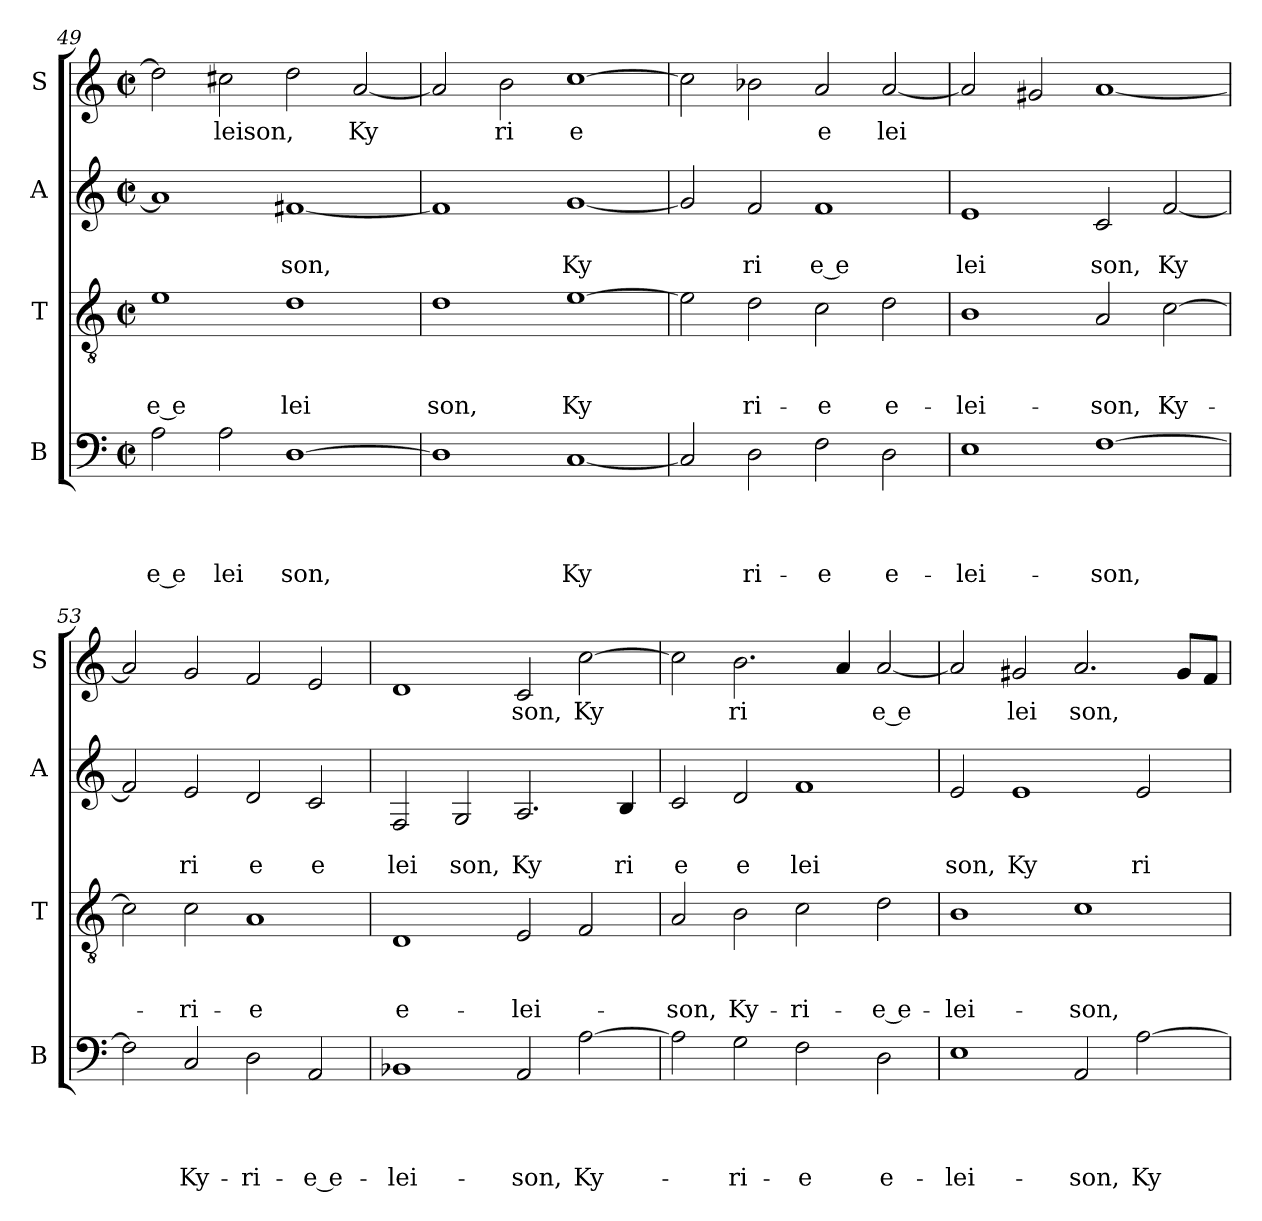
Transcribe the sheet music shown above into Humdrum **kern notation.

**kern	**text	**text	**text	**text	**kern	**text	**text	**text	**kern	**text	**text	**kern	**text
*part4	*part4	*part4	*part4	*part4	*part3	*part3	*part3	*part3	*part2	*part2	*part2	*part1	*part1
*staff4	*staff4	*staff4	*staff4	*staff4	*staff3	*staff3	*staff3	*staff3	*staff2	*staff2	*staff2	*staff1	*staff1
*I"B	*	*	*	*	*I"T	*	*	*	*I"A	*	*	*I"S	*
*I'B	*	*	*	*	*I'T	*	*	*	*I'A	*	*	*I'S	*
*clefF4	*	*	*	*	*clefGv2	*	*	*	*clefG2	*	*	*clefG2	*
*k[]	*	*	*	*	*k[]	*	*	*	*k[]	*	*	*k[]	*
*C:	*	*	*	*	*C:	*	*	*	*C:	*	*	*C:	*
*M2/2	*	*	*	*	*M2/2	*	*	*	*M2/2	*	*	*M2/2	*
*met(c|)	*	*	*	*	*met(c|)	*	*	*	*met(c|)	*	*	*met(c|)	*
=49	=49	=49	=49	=49	=49	=49	=49	=49	=49	=49	=49	=49	=49
!	!	!	!	!LO:LY:b:rj	!	!	!	!LO:LY:b:rj	!	!	!	!	!
2A\	.	.	.	e e	1e	.	.	e e	1a]	.	.	2dd\]	.
!	!	!	!	!LO:LY:b	!	!	!	!	!	!	!	!	!LO:LY:b
2A\	.	.	.	lei	.	.	.	.	.	.	.	2cc#\	leison,
!	!	!	!	!LO:LY:b	!	!	!	!LO:LY:b	!	!	!LO:LY:b	!	!
[>1D	.	.	.	son,	1d	.	.	lei	[<1f#X	.	son,	2dd\	.
!	!	!	!	!	!	!	!	!	!	!	!	!	!LO:LY:b
.	.	.	.	.	.	.	.	.	.	.	.	[<2a/	Ky
=50	=50	=50	=50	=50	=50	=50	=50	=50	=50	=50	=50	=50	=50
!	!	!	!	!	!	!	!	!LO:LY:b	!	!	!	!	!
1D]	.	.	.	.	1d	.	.	son,	1f#]	.	.	2a/]	.
!	!	!	!	!	!	!	!	!	!	!	!	!	!LO:LY:b
.	.	.	.	.	.	.	.	.	.	.	.	2b\	ri
!	!	!	!	!LO:LY:b	!	!	!	!LO:LY:b	!	!	!LO:LY:b	!	!LO:LY:b:rj
[<1C	.	.	.	Ky	[<1e	.	.	Ky	[<1g	.	Ky	[<1cc	e
!!LO:LB:g=z
=51	=51	=51	=51	=51	=51	=51	=51	=51	=51	=51	=51	=51	=51
2C/]	.	.	.	.	2e\]	.	.	.	2g/]	.	.	2cc\]	.
!	!	!	!	!LO:LY:b	!	!	!	!LO:LY:b	!	!	!LO:LY:b	!	!
2D\	.	.	.	ri-	2d\	.	.	ri-	2f/	.	ri	2b-\	.
!	!	!	!	!LO:LY:b	!	!	!	!LO:LY:b	!	!	!LO:LY:b:rj	!	!LO:LY:b
2F\	.	.	.	-e	2c\	.	.	-e	1f	.	e e	2a/	e
!	!	!	!	!LO:LY:b	!	!	!	!LO:LY:b	!	!	!	!	!LO:LY:b
2D\	.	.	.	e-	2d\	.	.	e-	.	.	.	[<2a/	lei
=52	=52	=52	=52	=52	=52	=52	=52	=52	=52	=52	=52	=52	=52
!	!	!	!	!LO:LY:b	!	!	!	!LO:LY:b	!	!	!LO:LY:b	!	!
1E	.	.	.	-lei-	1B	.	.	-lei-	1e	.	lei	2a/]	.
.	.	.	.	.	.	.	.	.	.	.	.	2g#/	.
!	!	!	!	!LO:LY:b	!	!	!	!LO:LY:b	!	!	!LO:LY:b	!	!
[>1F	.	.	.	-son,	2A/	.	.	-son,	2c/	.	son,	[<1a	.
!	!	!	!	!	!	!	!	!LO:LY:b	!	!	!LO:LY:b	!	!
.	.	.	.	.	[>2c\	.	.	Ky-	[<2f/	.	Ky	.	.
=53	=53	=53	=53	=53	=53	=53	=53	=53	=53	=53	=53	=53	=53
2F\]	.	.	.	.	2c\]	.	.	.	2f/]	.	.	2a/]	.
!	!	!	!	!LO:LY:b	!	!	!	!LO:LY:b	!	!	!LO:LY:b	!	!
2C/	.	.	.	Ky-	2c\	.	.	-ri-	2e/	.	ri	2g/	.
!	!	!	!	!LO:LY:b	!	!	!	!LO:LY:b	!	!	!LO:LY:b	!	!
2D\	.	.	.	-ri-	1A	.	.	-e	2d/	.	e	2f/	.
!	!	!	!	!LO:LY:b:rj	!	!	!	!	!	!	!LO:LY:b	!	!
2AA/	.	.	.	-e e-	.	.	.	.	2c/	.	e	2e/	.
=54	=54	=54	=54	=54	=54	=54	=54	=54	=54	=54	=54	=54	=54
!	!	!	!	!LO:LY:b	!	!	!	!LO:LY:b	!	!	!LO:LY:b	!	!
1BB-X	.	.	.	-lei-	1D	.	.	e-	2F/	.	lei	1d	.
!	!	!	!	!	!	!	!	!	!	!	!LO:LY:b	!	!
.	.	.	.	.	.	.	.	.	2G/	.	son,	.	.
!	!	!	!	!LO:LY:b	!	!	!	!LO:LY:b	!	!	!LO:LY:b	!	!LO:LY:b
2AA/	.	.	.	-son,	2E/	.	.	-lei-	2.A/	.	Ky	2c/	son,
!	!	!	!	!LO:LY:b	!	!	!	!	!	!	!	!	!LO:LY:b
[>2A\	.	.	.	Ky-	2F/	.	.	.	.	.	.	[>2cc\	Ky
!	!	!	!	!	!	!	!	!	!	!	!LO:LY:b	!	!
.	.	.	.	.	.	.	.	.	4B/	.	ri	.	.
=55	=55	=55	=55	=55	=55	=55	=55	=55	=55	=55	=55	=55	=55
!	!	!	!	!	!	!	!	!LO:LY:b	!	!	!LO:LY:b	!	!
2A\]	.	.	.	.	2A/	.	.	-son,	2c/	.	e	2cc\]	.
!	!	!	!	!LO:LY:b	!	!	!	!LO:LY:b	!	!	!LO:LY:b	!	!LO:LY:b
2G\	.	.	.	-ri-	2B\	.	.	Ky-	2d/	.	e	2.b\	ri
!	!	!	!	!LO:LY:b	!	!	!	!LO:LY:b	!	!	!LO:LY:b	!	!
2F\	.	.	.	-e	2c\	.	.	-ri-	1f	.	lei	.	.
.	.	.	.	.	.	.	.	.	.	.	.	4a/	.
!	!	!	!	!LO:LY:b	!	!	!	!LO:LY:b:rj	!	!	!	!	!LO:LY:b
2D\	.	.	.	e-	2d\	.	.	-e e-	.	.	.	[<2a/	e e
=56	=56	=56	=56	=56	=56	=56	=56	=56	=56	=56	=56	=56	=56
!	!	!	!	!LO:LY:b	!	!	!	!LO:LY:b	!	!	!LO:LY:b	!	!
1E	.	.	.	-lei-	1B	.	.	-lei-	2e/	.	son,	2a/]	.
!	!	!	!	!	!	!	!	!	!	!	!LO:LY:b	!	!LO:LY:b
.	.	.	.	.	.	.	.	.	1e	.	Ky	2g#/	lei
!	!	!	!	!LO:LY:b	!	!	!	!LO:LY:b	!	!	!	!	!LO:LY:b
2AA/	.	.	.	-son,	1c	.	.	-son,	.	.	.	2.a/	son,
!	!	!	!	!LO:LY:b	!	!	!	!	!	!	!LO:LY:b	!	!
[>2A\	.	.	.	Ky-	.	.	.	.	2e/	.	ri	.	.
.	.	.	.	.	.	.	.	.	.	.	.	8g#/L	.
.	.	.	.	.	.	.	.	.	.	.	.	8f/J	.
=	=	=	=	=	=	=	=	=	=	=	=	=	=
*-	*-	*-	*-	*-	*-	*-	*-	*-	*-	*-	*-	*-	*-
